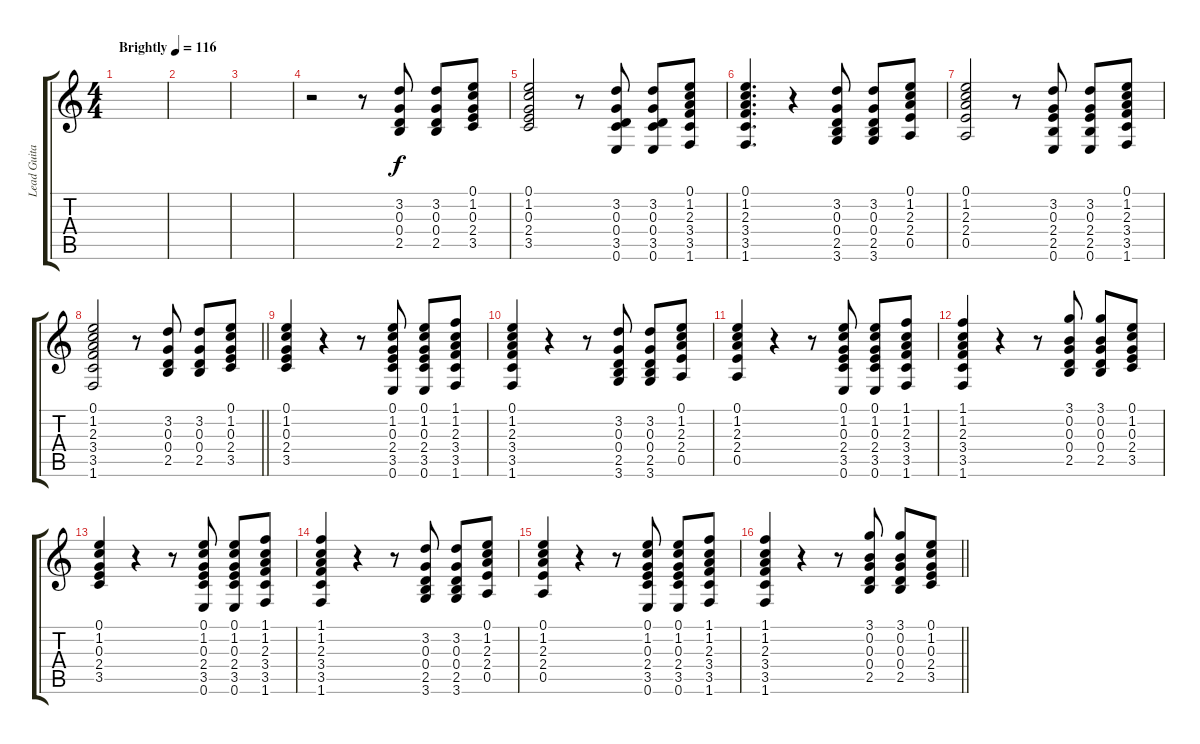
\track ("Lead Guitar" "Lead Guita") {instrument overdrivenguitar}
\staff {score tabs}
\tuning (E4 B3 G3 D3 A2 E2) {hide}
\ts (4 4)
\tempo (116 "Brightly")
\clef g2
\ks c
|
|
|
r.2 r.8 (3.2 0.3 0.4 2.5).8 (3.2 0.3 0.4 2.5).8 (0.1 1.2 0.3 2.4 3.5).8 |
(0.1 1.2 0.3 2.4 3.5).2 r.8 (3.2 0.3 0.4 3.5 0.6).8 (3.2 0.3 0.4 3.5 0.6).8 (0.1 1.2 2.3 3.4 3.5 1.6).8 |
(0.1 1.2 2.3 3.4 3.5 1.6).4{d} r.4 (3.2 0.3 0.4 2.5 3.6).8 (3.2 0.3 0.4 2.5 3.6).8 (0.1 1.2 2.3 2.4 0.5).8 |
(0.1 1.2 2.3 2.4 0.5).2 r.8 (3.2 0.3 2.4 2.5 0.6).8 (3.2 0.3 2.4 2.5 0.6).8 (0.1 1.2 2.3 3.4 3.5 1.6).8 |
\barLineRight lightlight
(0.1 1.2 2.3 3.4 3.5 1.6).2 r.8 (3.2 0.3 0.4 2.5).8 (3.2 0.3 0.4 2.5).8 (0.1 1.2 0.3 2.4 3.5).8 |
(0.1 1.2 0.3 2.4 3.5).4 r.4 r.8 (0.1 1.2 0.3 2.4 3.5 0.6).8 (0.1 1.2 0.3 2.4 3.5 0.6).8 (1.1 1.2 2.3 3.4 3.5 1.6).8 |
(0.1 1.2 2.3 3.4 3.5 1.6).4 r.4 r.8 (3.2 0.3 0.4 2.5 3.6).8 (3.2 0.3 0.4 2.5 3.6).8 (0.1 1.2 2.3 2.4 0.5).8 |
(0.1 1.2 2.3 2.4 0.5).4 r.4 r.8 (0.1 1.2 0.3 2.4 3.5 0.6).8 (0.1 1.2 0.3 2.4 3.5 0.6).8 (1.1 1.2 2.3 3.4 3.5 1.6).8 |
(1.1 1.2 2.3 3.4 3.5 1.6).4 r.4 r.8 (3.1 0.2 0.3 0.4 2.5).8 (3.1 0.2 0.3 0.4 2.5).8 (0.1 1.2 0.3 2.4 3.5).8 |
(0.1 1.2 0.3 2.4 3.5).4 r.4 r.8 (0.1 1.2 0.3 2.4 3.5 0.6).8 (0.1 1.2 0.3 2.4 3.5 0.6).8 (1.1 1.2 2.3 3.4 3.5 1.6).8 |
(1.1 1.2 2.3 3.4 3.5 1.6).4 r.4 r.8 (3.2 0.3 0.4 2.5 3.6).8 (3.2 0.3 0.4 2.5 3.6).8 (0.1 1.2 2.3 2.4 0.5).8 |
(0.1 1.2 2.3 2.4 0.5).4 r.4 r.8 (0.1 1.2 0.3 2.4 3.5 0.6).8 (0.1 1.2 0.3 2.4 3.5 0.6).8 (1.1 1.2 2.3 3.4 3.5 1.6).8 |
\barLineRight lightlight
(1.1 1.2 2.3 3.4 3.5 1.6).4 r.4 r.8 (3.1 0.2 0.3 0.4 2.5).8 (3.1 0.2 0.3 0.4 2.5).8 (0.1 1.2 0.3 2.4 3.5).8
